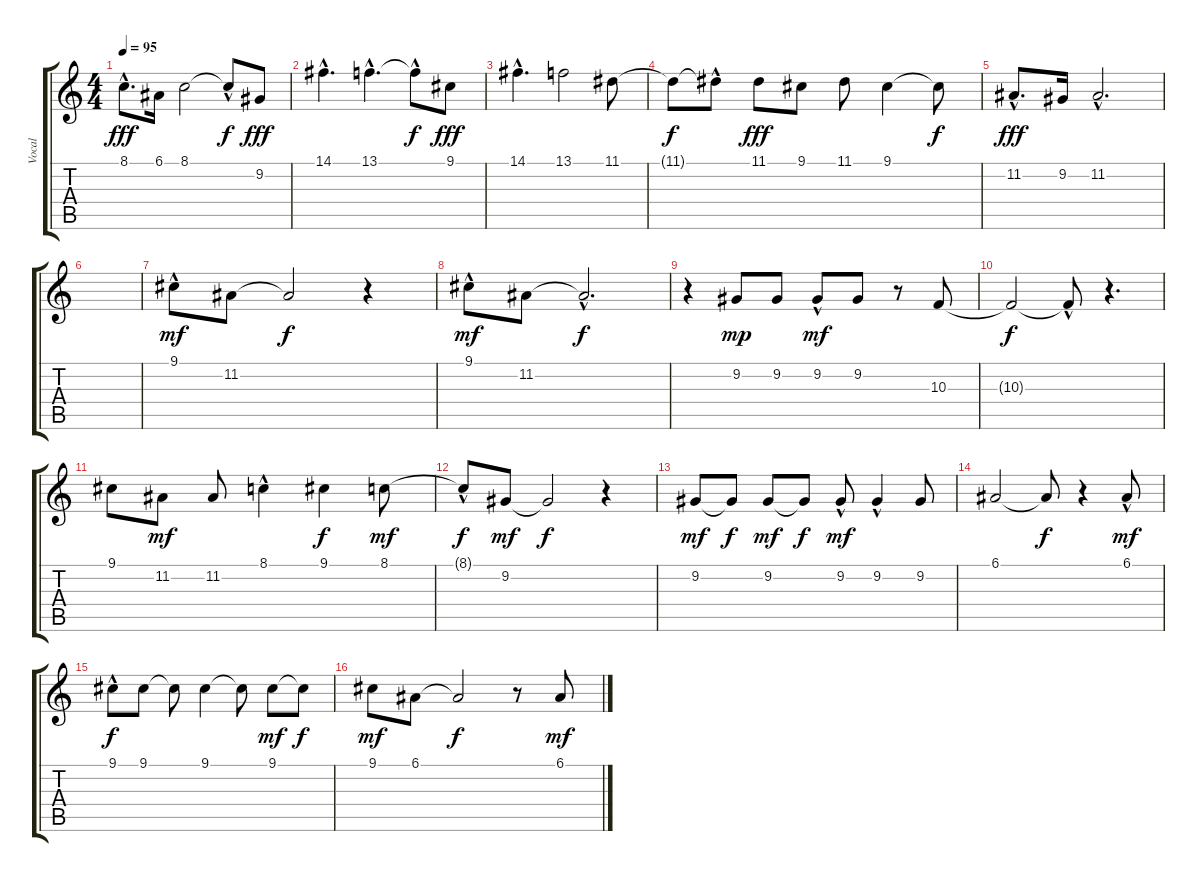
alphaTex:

\track ("Vocal" "Vocal") {instrument tenorsax}
\staff {score tabs}
\tuning (E4 B3 G3 D3 A2 E2) {hide}
\ts (4 4)
\tempo 95
\clef g2
\ks c
8.1{hac}.8{d dy fff} 6.1.16 8.1.2 8.1{hac t}.8{dy f} 9.2.8{dy fff} |
14.1{hac}.4{d} 13.1{hac}.4{d} 13.1{hac t}.8{dy f} 9.1.8{dy fff} |
14.1{hac}.4{d} 13.1.2 11.1.8 |
11.1{t}.8{dy f} 11.1{hac t}.8 11.1.8{dy fff} 9.1.8 11.1.8 9.1.4 9.1{t}.8{dy f} |
11.2{hac}.8{d dy fff} 9.2.16 11.2{hac}.2{d} |
|
9.1{hac}.8{dy mf} 11.2.8 11.2{t}.2{dy f} r.4 |
9.1{hac}.8{dy mf} 11.2.8 11.2{hac t}.2{d dy f} |
r.4 9.2.8{dy mp} 9.2.8 9.2{hac}.8{dy mf} 9.2.8 r.8 10.3.8 |
10.3{t}.2{dy f} 10.3{hac t}.8 r.4{d} |
9.1.8 11.2.8{dy mf} 11.2.8 8.1{hac}.4 9.1.4{dy f} 8.1.8{dy mf} |
8.1{hac t}.8{dy f} 9.2.8{dy mf} 9.2{t}.2{dy f} r.4 |
9.2.8{dy mf} 9.2{t}.8{dy f} 9.2.8{dy mf} 9.2{t}.8{dy f} 9.2{hac}.8{dy mf} 9.2{hac}.4 9.2.8 |
6.1.2 6.1{t}.8{dy f} r.4 6.1{hac}.8{dy mf} |
9.1{hac}.8{dy f} 9.1.8 9.1{t}.8 9.1.4 9.1{t}.8 9.1.8{dy mf} 9.1{t}.8{dy f} |
9.1.8{dy mf} 6.1.8 6.1{t}.2{dy f} r.8 6.1.8{dy mf}
